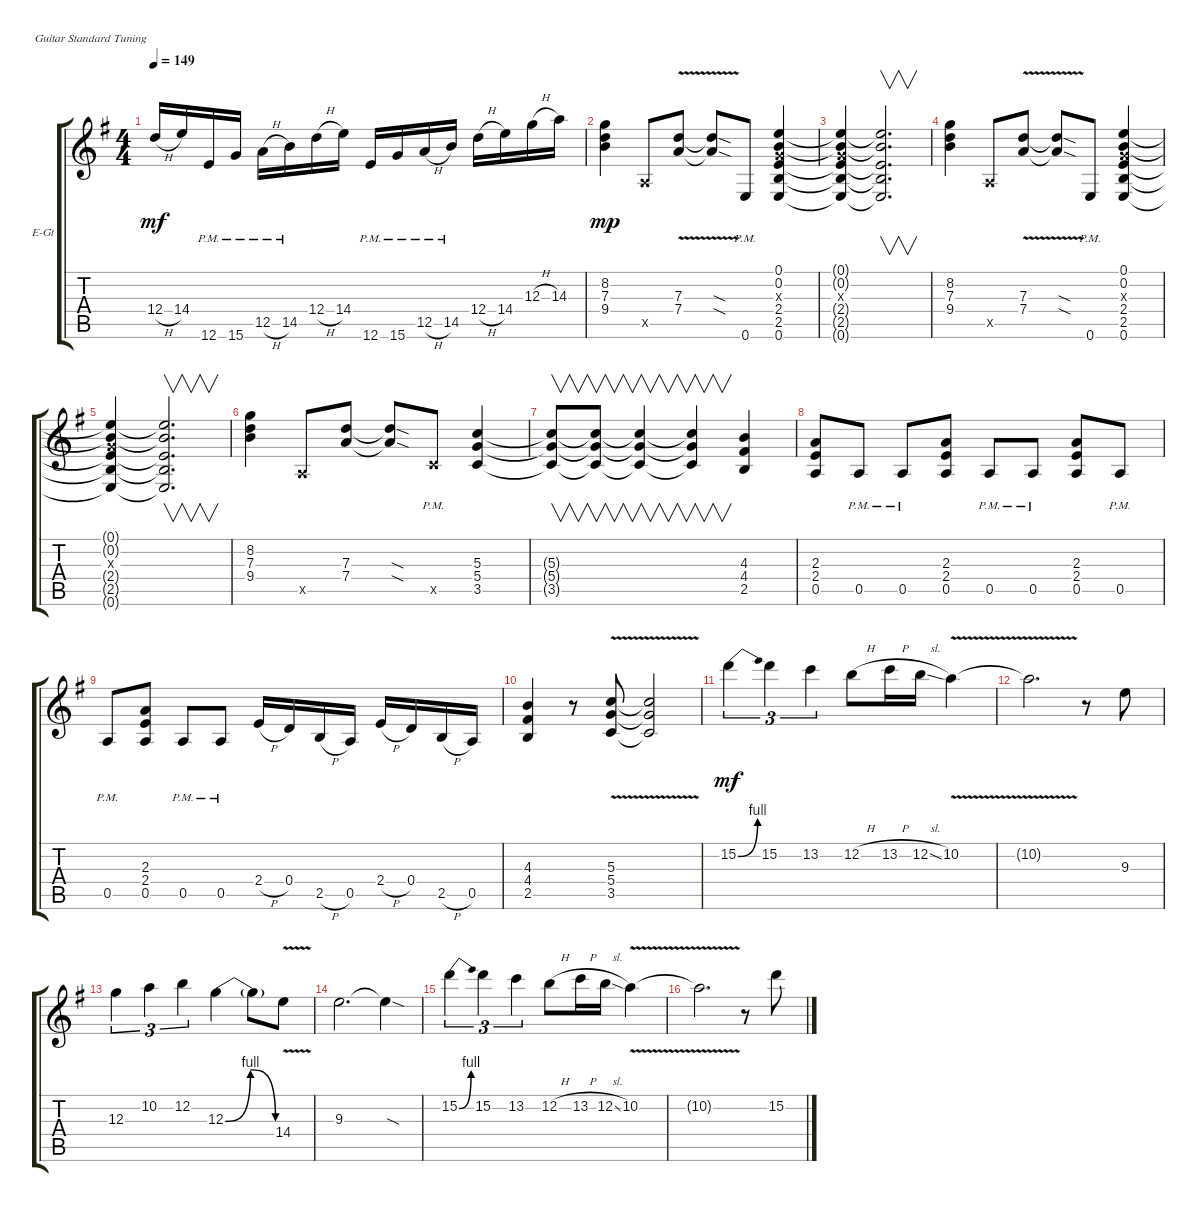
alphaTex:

\defaultSystemsLayout 4
\bracketExtendMode groupsimilarinstruments
\firstSystemTrackNameOrientation horizontal
\otherSystemsTrackNameOrientation horizontal
\track ("Lead Guitar I" "E-Gt") {instrument overdrivenguitar}
\staff {score tabs}
\tuning (E4 B3 G3 D3 A2 E2)
\ts (4 4)
\tempo 149
\clef g2
\ks eminor
12.4{h}.16{dy mf} 14.4.16 12.6{pm}.16 15.6{pm}.16 12.5{h pm}.16 14.5{pm}.16 12.4{h}.16 14.4.16 12.6{pm}.16 15.6{pm}.16 12.5{h pm}.16 14.5{pm}.16 12.4{h}.16 14.4.16 12.3{h}.16 14.3.16 |
(8.2 7.3 9.4).4{dy mp} 0.5{x}.8 (7.4{v} 7.3{v}).8 (7.4{sod t} 7.3{sod t}).8 0.6{pm}.8 (2.4 2.5 0.6 0.1 0.2 0.3{x}).4 |
(2.4{t} 2.5{t} 0.6{t} 0.2{t} 0.1{t} 0.3{x}).4 (0.6{t} 2.5{t} 2.4{t} 0.2{t} 0.1{t}).2{v d} |
(8.2 7.3 9.4).4 0.5{x}.8 (7.4{v} 7.3{v}).8 (7.4{sod t} 7.3{sod t}).8 0.6{pm}.8 (2.4 2.5 0.6 0.1 0.2 0.3{x}).4 |
(2.4{t} 2.5{t} 0.6{t} 0.2{t} 0.1{t} 0.3{x}).4 (0.6{t} 2.5{t} 2.4{t} 0.2{t} 0.1{t}).2{v d} |
(7.3 9.4 8.2).4 0.5{x}.8 (7.3 7.4).8 (7.3{sod t} 7.4{sod t}).8 3.5{pm x}.8 (5.3 5.4 3.5).4 |
(5.3{t} 5.4{t} 3.5{t}).8{v} (3.5{t} 5.4{t} 5.3{t}).8{v} (5.4{t} 3.5{t} 5.3{t}).4{v} (5.4{t} 3.5{t} 5.3{t}).4{v} (2.5 4.4 4.3).4 |
(2.4 0.5 2.3).8 0.5{pm}.8 0.5{pm}.8 (2.4 0.5 2.3).8 0.5{pm}.8 0.5{pm}.8 (2.4 0.5 2.3).8 0.5{pm}.8 |
0.5{pm}.8 (2.4 0.5 2.3).8 0.5{pm}.8 0.5{pm}.8 2.4{h}.16 0.4.16 2.5{h}.16 0.5.16 2.4{h}.16 0.4.16 2.5{h}.16 0.5.16 |
(4.4 2.5 4.3).4 r.8 (5.4{v} 3.5{v} 5.3{v}).8 (3.5{v t} 5.4{v t} 5.3{v t}).2 |
15.2{be (bend 0 0 15 4)}.4{tu (3 2) dy mf} 15.2.4{tu (3 2)} 13.2.4{tu (3 2)} 12.2{h}.8 13.2{h}.16 12.2{sl}.16 10.2{v}.4 |
10.2{t}.2{d} r.8 9.3.8 |
12.3.4{tu (3 2)} 10.2.4{tu (3 2)} 12.2.4{tu (3 2)} 12.3{be (bendrelease 0 0 10.2 4 20.4 4 30 0)}.4 12.3{t}.8 14.4{v}.8 |
9.3.2{d} 9.3{sod t}.4 |
15.2{be (bend 0 0 15 4)}.4{tu (3 2)} 15.2.4{tu (3 2)} 13.2.4{tu (3 2)} 12.2{h}.8 13.2{h}.16 12.2{sl}.16 10.2{v}.4 |
10.2{t}.2{d} r.8 15.2.8
